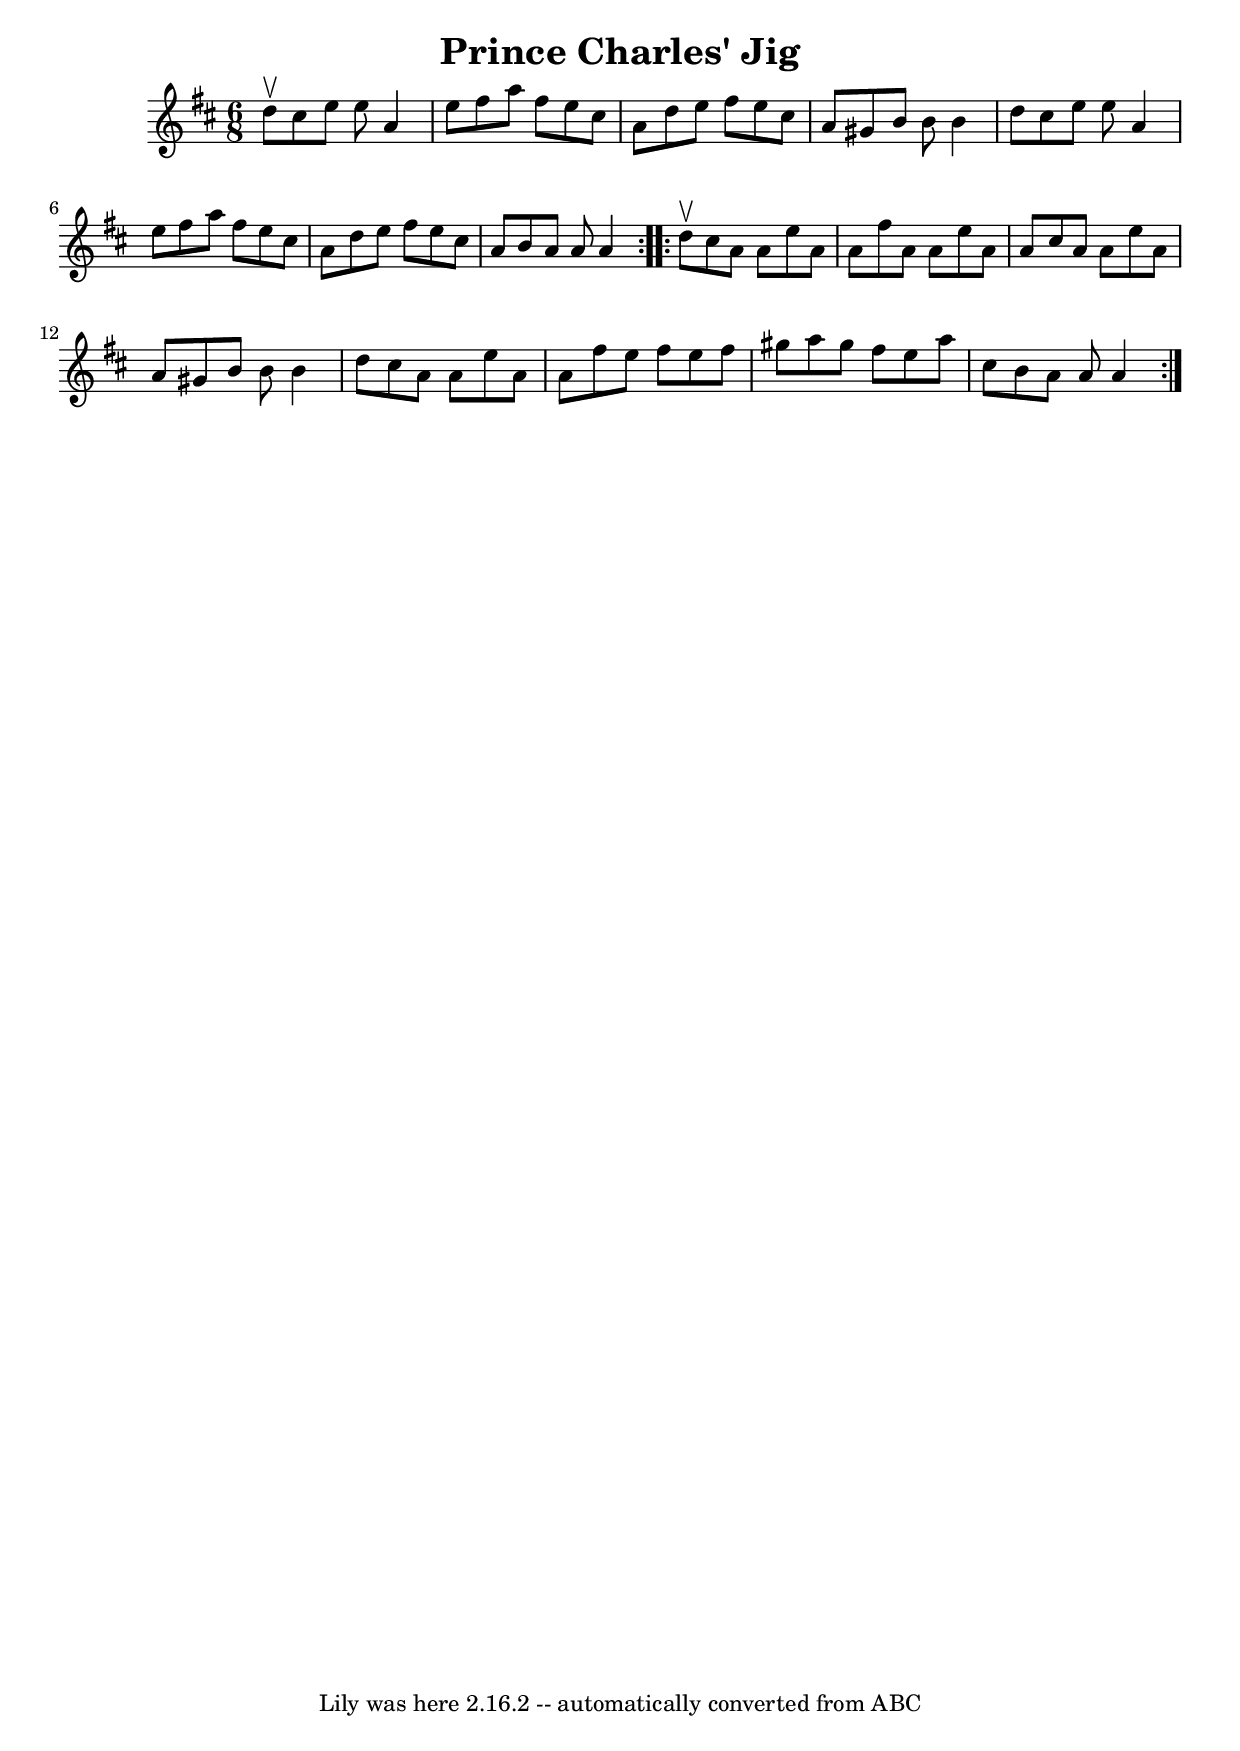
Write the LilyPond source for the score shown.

\version "2.7.40"
\include "Mammoth.ily"
\header {
	book = "Ryan's Mammoth Collection"
	crossRefNumber = "1"
	footnotes = "\\\\90 472"
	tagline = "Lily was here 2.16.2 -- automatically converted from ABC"
	title = "Prince Charles' Jig"
}
voicedefault =  {
\set Score.defaultBarType = "empty"

\repeat volta 2 {
\time 6/8 \key a \mixolydian d''8^\upbow |
 cis''8 e''8 e''8 
 a'4 e''8    |
 fis''8 a''8 fis''8 e''8 cis''8 a'8  
  |
 d''8 e''8 fis''8 e''8 cis''8 a'8    |
   
gis'8 b'8 b'8 b'4 d''8    |
 cis''8 e''8 e''8    
a'4 e''8    |
 fis''8 a''8 fis''8 e''8 cis''8 a'8    
|
 d''8 e''8 fis''8 e''8 cis''8 a'8    |
 b'8    
a'8 a'8 a'4  }     \repeat volta 2 { d''8^\upbow |
 cis''8   
 a'8 a'8 e''8 a'8 a'8    |
 fis''8 a'8 a'8 e''8    
a'8 a'8    |
 cis''8 a'8 a'8 e''8 a'8 a'8    |
 
 gis'8 b'8 b'8 b'4 d''8    |
 cis''8 a'8 a'8    
e''8 a'8 a'8    |
 fis''8 e''8 fis''8 e''8 fis''8    
gis''8    |
 a''8 gis''8 fis''8 e''8 a''8 cis''8    
|
 b'8 a'8 a'8 a'4  }   
}

\score{
    <<

	\context Staff="default"
	{
	    \voicedefault 
	}

    >>
	\layout {
	}
	\midi {}
}
